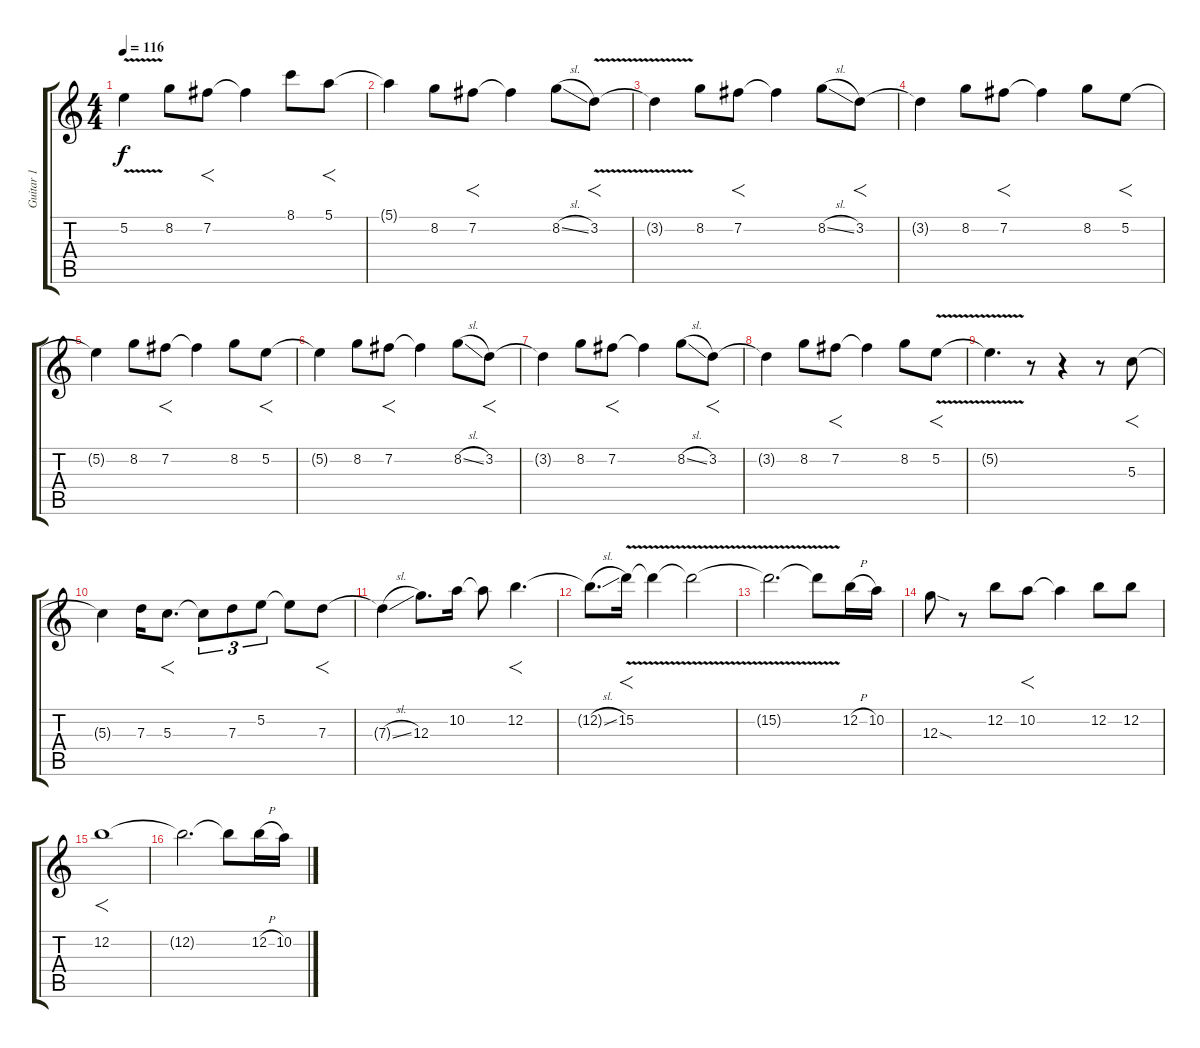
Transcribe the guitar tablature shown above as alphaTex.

\track ("Guitar 1" "Guitar 1") {instrument electricguitarclean}
\staff {score tabs}
\tuning (E4 B3 G3 D3 A2 E2) {hide}
\ts (4 4)
\tempo 116
\clef g2
\ks c
5.2{v t}.4{dy f} 8.2.8 7.2.8{f} 7.2{t}.4 8.1.8 5.1.8{f} |
5.1{t}.4 8.2.8 7.2.8{f} 7.2{t}.4 8.2{sl}.8 3.2{v}.8{f} |
3.2{v t}.4 8.2.8 7.2.8{f} 7.2{t}.4 8.2{sl}.8 3.2.8{f} |
3.2{t}.4 8.2.8 7.2.8{f} 7.2{t}.4 8.2.8 5.2.8{f} |
5.2{t}.4 8.2.8 7.2.8{f} 7.2{t}.4 8.2.8 5.2.8{f} |
5.2{t}.4 8.2.8 7.2.8{f} 7.2{t}.4 8.2{sl}.8 3.2.8{f} |
3.2{t}.4 8.2.8 7.2.8{f} 7.2{t}.4 8.2{sl}.8 3.2.8{f} |
3.2{t}.4 8.2.8 7.2.8{f} 7.2{t}.4 8.2.8 5.2{v}.8{f} |
5.2{v t}.4{d} r.8 r.4 r.8 5.3.8{f} |
5.3{t}.4 7.3.16 5.3.8{f d} 5.3{t}.8{tu (3 2)} 7.3.8{tu (3 2)} 5.2.8{tu (3 2)} 5.2{t}.8 7.3.8{f} |
7.3{sl t}.4 12.3.8{d} 10.2.16 10.2{t}.8 12.2.4{f d} |
12.2{sl t}.8{d} 15.2{v}.16{f} 15.2{v t}.4 15.2{v t}.2 |
15.2{v t}.2{d} 15.2{v t}.8 12.2{h}.16 10.2.16 |
12.3{sod}.8 r.8 12.2.8 10.2.8{f} 10.2{t}.4 12.2.8 12.2.8 |
12.2.1{f} |
12.2{t}.2{d} 12.2{t}.8 12.2{h}.16 10.2.16
